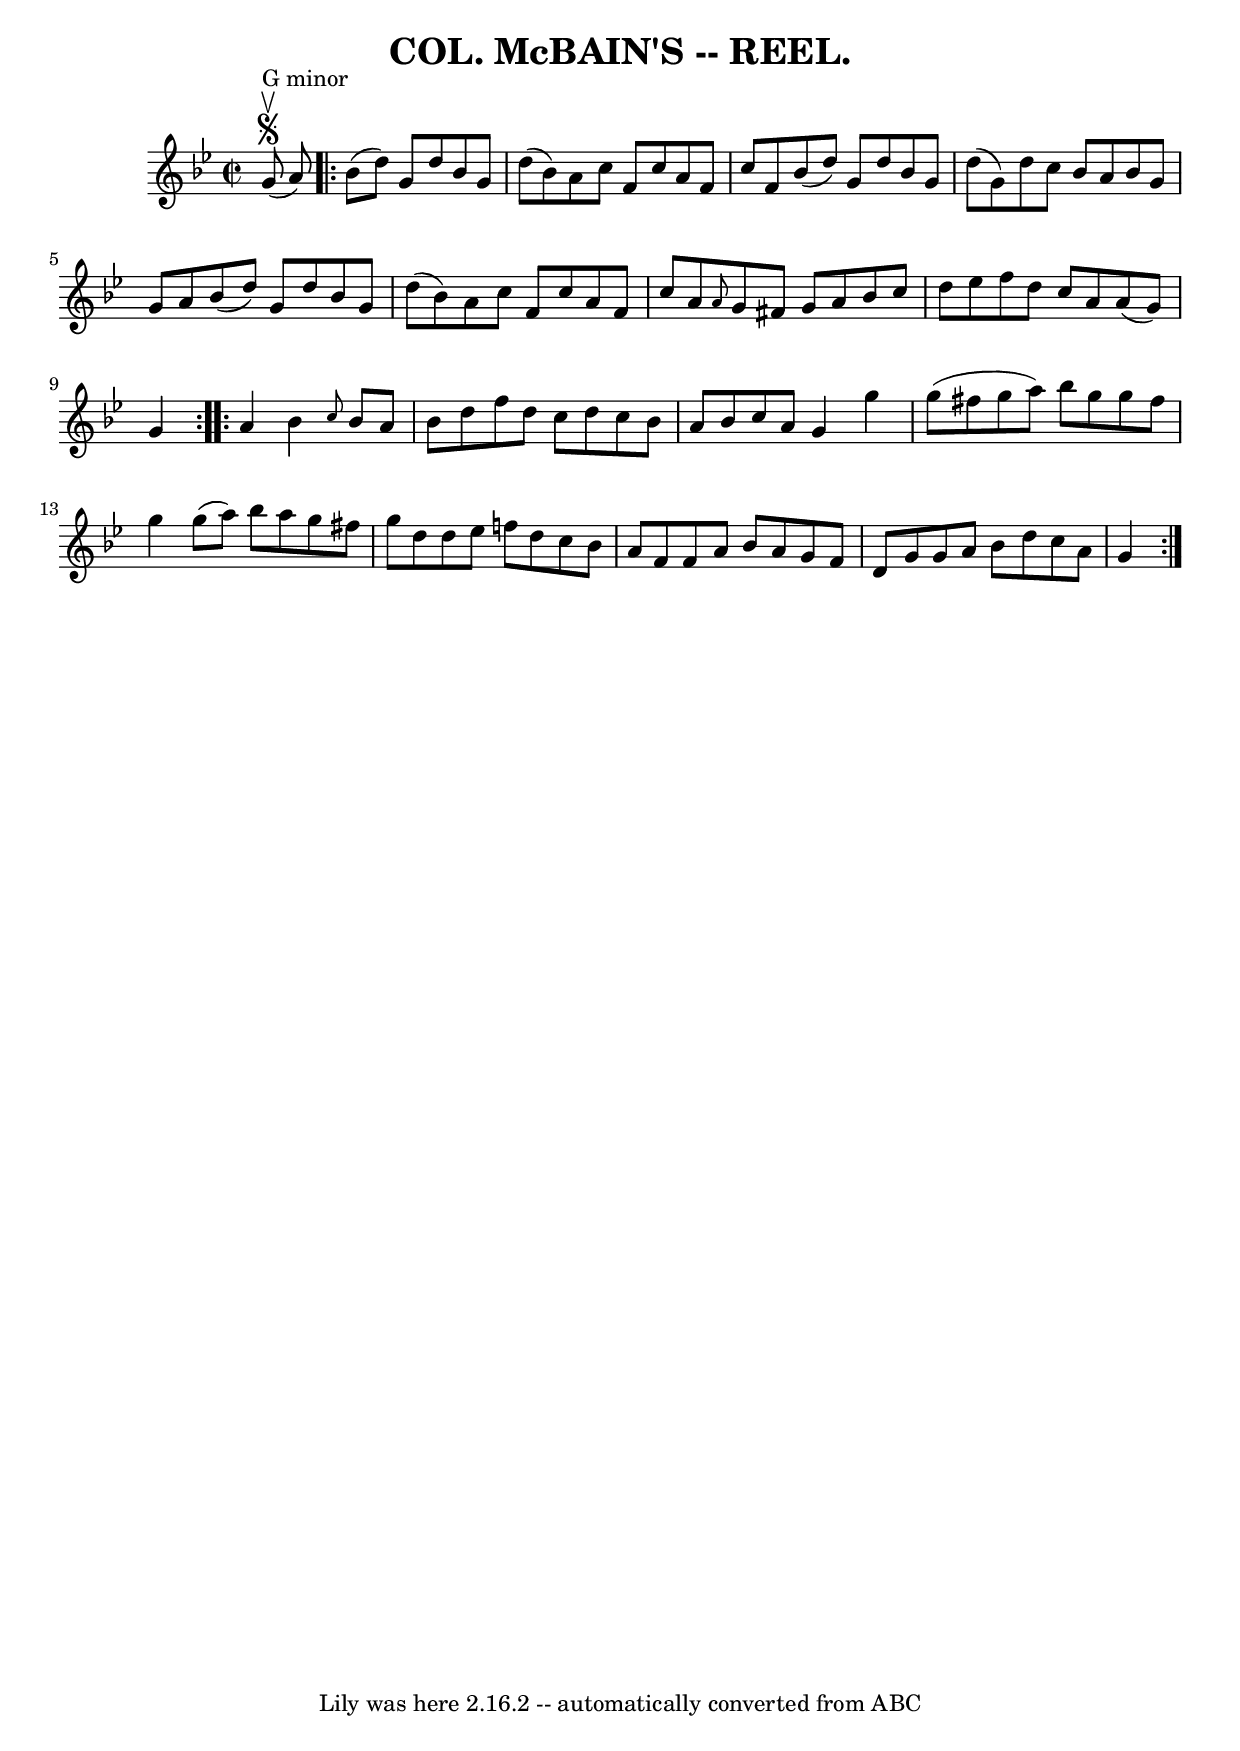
\version "2.16.2"
\include "Mammoth.ily"
\header {
  crossRefNumber = "5"
  footnotes = ""
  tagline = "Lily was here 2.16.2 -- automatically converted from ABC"
  title = "COL. McBAIN'S -- REEL."

}
voicedefault =  {


  \override Staff.TimeSignature #'style = #'C
  \time 2/2 
  \key g \minor
  g'8^"G minor"^\segno^\upbow(a'8) 

  \repeat volta 2 {
    bes'8 (d''8) g'8 d''8 bes'8 g'8 d''8 (
    bes'8) |
    a'8 c''8 f'8 c''8 a'8 f'8 c''8 f'8  
    |
    bes'8 (d''8) g'8 d''8 bes'8 g'8 d''8 (g'8) 
    |
    d''8 c''8 bes'8 a'8 bes'8 g'8 g'8 a'8  |
    
    bes'8 (d''8) g'8 d''8 bes'8 g'8 d''8 (bes'8) 
    |
    a'8 c''8 f'8 c''8 a'8 f'8 c''8 a'8  |
    
    \grace { a'8  
	   } g'8 fis'8 g'8 a'8 bes'8 c''8 d''8    
    ees''8  |
    f''8 d''8 c''8 a'8 a'8 (g'8) g'4  
  }     

  \repeat volta 2 {
    a'4  |
    bes'4  \grace { c''8  
		  } bes'8 a'8   
    bes'8 d''8 f''8 d''8  |
    c''8 d''8 c''8 bes'8 a'8 
    bes'8 c''8 a'8  |
    g'4 g''4 g''8 (fis''8 g''8    
    a''8) |
    bes''8 g''8 g''8 fis''8 g''4 g''8 (a''8  -) |
    bes''8 a''8 g''8 fis''8 g''8 d''8 d''8    
    ees''8  |
    f''!8 d''8 c''8 bes'8 a'8 f'8 f'8 a'8  
    |
    bes'8 a'8 g'8 f'8 d'8 g'8 g'8 a'8  |
    
    bes'8 d''8 c''8 a'8 g'4    
  }   

}

\score{
  <<

    \context Staff="default"
    {
      \voicedefault 
      
    }

  >>
  \layout {
    
  }
  \midi {
  }

}
